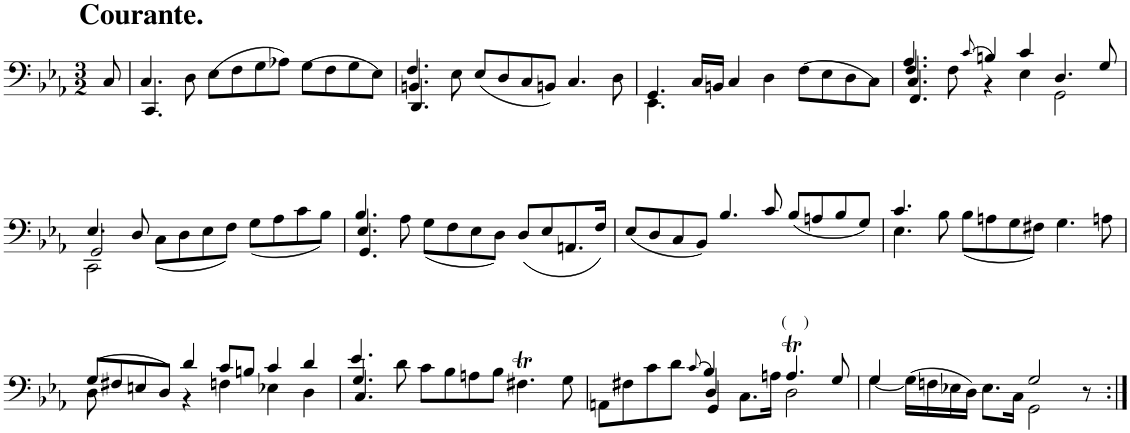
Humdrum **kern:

**kern
*part1
*staff1
*I"Violoncello
*I'Vc.
*clefF4
*k[b-e-a-]
*M3/2
=
!LO:TX:a:B:t=Courante.
8C/
=1
*^
4.C/	4.CC/
8D\	1ryy
(8E-\L	.
8F\	.
8G\	.
8A-X\J)	.
(8G\L	.
8F\	.
8G\	.
8E-\J)	8ryy
=2	=2
*	*^
4.F/	4.DD/	4.BBn/
8E-\	1ryy	1ryy
(8E-/L	.	.
8D/	.	.
8C/	.	.
8BBn/J)	.	.
4.C/	.	.
8D\	8ryy	8ryy
*	*v	*v
=3	=3
4.GG/	4.EE-\
16C/LL	1ryy
16BBn/JJ	.
4C/	.
4D\	.
(8F\L	.
8E-\	.
8D\	.
8C\J)	8ryy
=4	=4
*^	*^
4.A-/	4.FF/	4.F/	4.C/
8F\	8ryy	1ryy	1ryy
(>8qc/	.	.	.
4Bn/)	4r	.	.
4c/	4E-\	.	.
4.D/	2GG\	.	.
8G/	.	8ryy	8ryy
*	*	*v	*v
!!LO:LB:g=z
=5	=5	=5
4.E-/	2CC\	2GG/
8D/	.	.
(<8C\L	1ryy	1ryy
8D\	.	.
8E-\	.	.
8F\J)	.	.
(<8G\L	.	.
8A-\	.	.
8c\	.	.
8B-\J)	.	.
=6	=6	=6
4.B-/	4.GG/	4.E-/
8A-\	1ryy	1ryy
(<8G\L	.	.
8F\	.	.
8E-\	.	.
8D\J)	.	.
(<8D/L	.	.
8E-/	.	.
8.AAn/	.	.
.	8ryy	8ryy
16F/Jk)	.	.
*v	*v	*v
=7
(8E-/L
8D/
8C/
8BB-/J)
4.B-/
8c/
(8B-/L
8An/
8B-/
8G/J)
=8
*^
4.c/	4.E-\
8B-\	1ryy
(<8B-\L	.
8An\	.
8G\	.
8F#X\J)	.
4.G\	.
8An\	8ryy
!!LO:LB:g=z	!!
=9	=9
(8G/L	8D\
8F#X/	4.ryy
8En/	.
8D/J)	.
4d/	4r
8c/L	4Fn\
8Bn/J	.
4c/	4E-X\
4d/	4D\
=10	=10
*	*^
4.e-/	4.C/	4.G/
8d\	1ryy	1ryy
8c\L	.	.
8B-\	.	.
8An\	.	.
8B-\J	.	.
4.F#Xt\	.	.
8G\	8ryy	8ryy
=11	=11	=11
8AAn\L	2ryy	2ryy
8F#X\	.	.
8c\	.	.
8d\J	.	.
(>8qc/	.	.
4B-/)	4GG/	4D/
8.C\L	4ryy	2.ryy
16An\Jk	.	.
!LO:TX:a:t=(    )	!	!
4.At/	2D\	.
8G/	.	.
*	*v	*v
=12	=12
[4G\	4G/
(>16G\LL]	2ryy
16Fn\	.
16E-X\	.
16D\JJ)	.
8.E-\L	.
16C\Jk	.
2G/	2GG\
8r	8ryy
*v	*v
=:|!
*-
